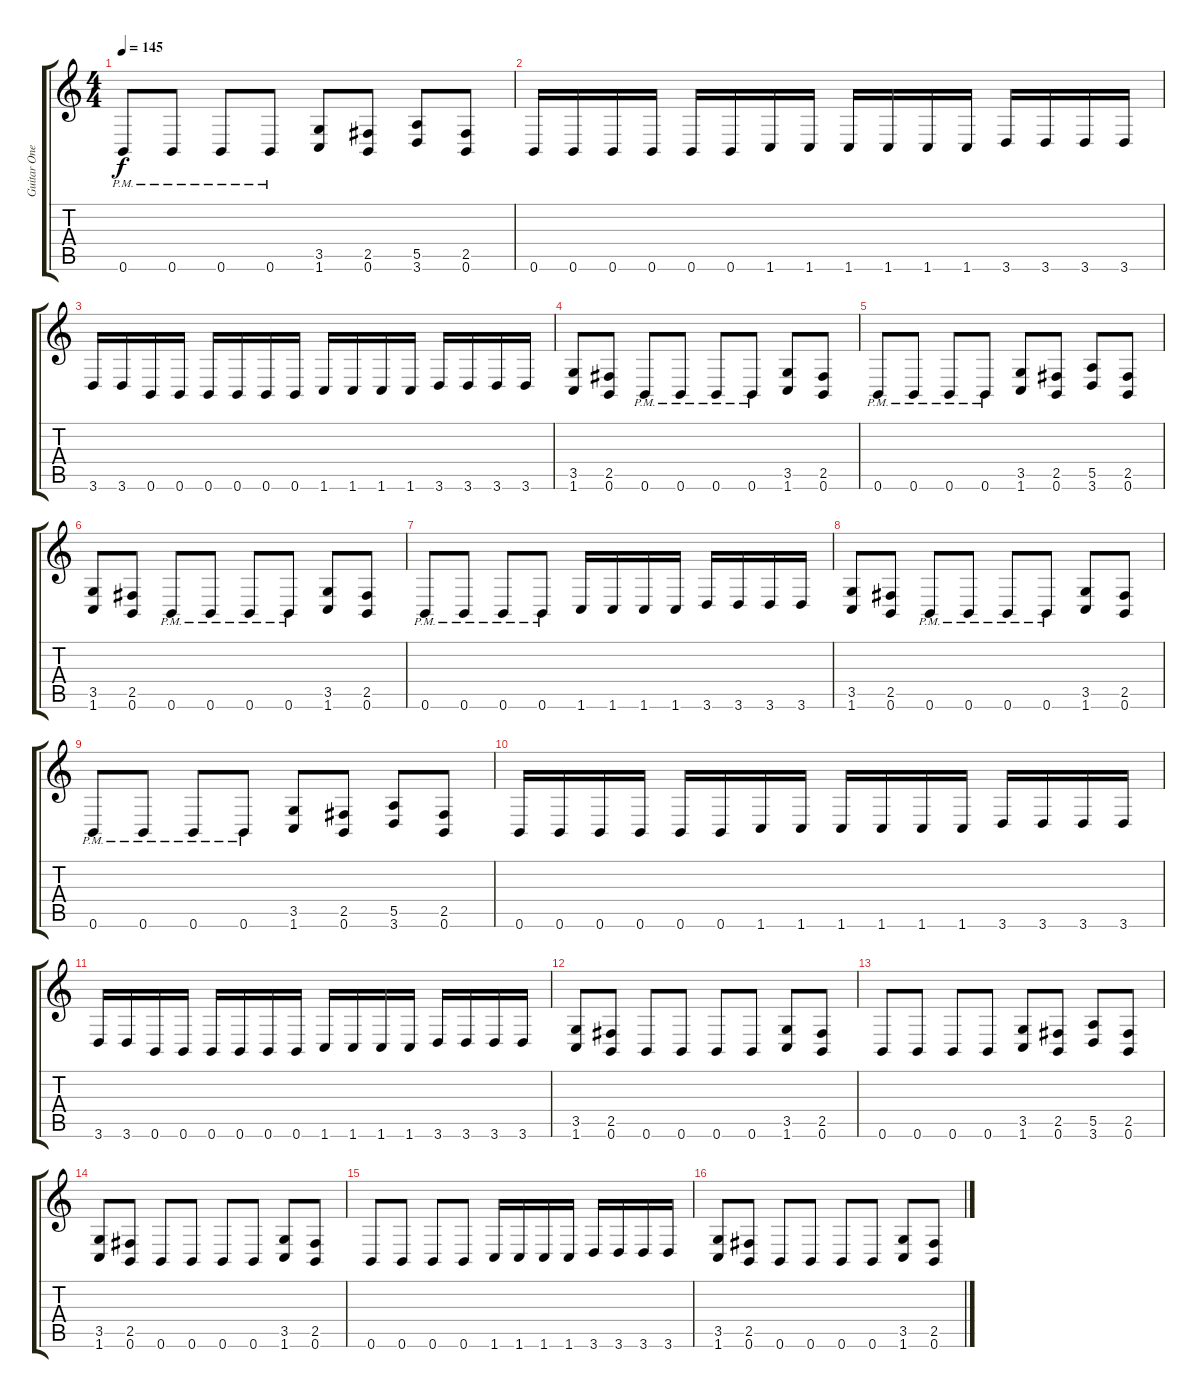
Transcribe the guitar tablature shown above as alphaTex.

\track ("Guitar One" "Guitar One") {instrument distortionguitar}
\staff {score tabs}
\tuning (B3 Gb3 D3 A2 E2 B1) {hide}
\ts (4 4)
\tempo 145
\clef g2
\ks c
0.6{pm}.8{dy f} 0.6{pm}.8 0.6{pm}.8 0.6{pm}.8 (3.5 1.6).8 (2.5 0.6).8 (5.5 3.6).8 (2.5 0.6).8 |
0.6.16 0.6.16 0.6.16 0.6.16 0.6.16 0.6.16 1.6.16 1.6.16 1.6.16 1.6.16 1.6.16 1.6.16 3.6.16 3.6.16 3.6.16 3.6.16 |
3.6.16 3.6.16 0.6.16 0.6.16 0.6.16 0.6.16 0.6.16 0.6.16 1.6.16 1.6.16 1.6.16 1.6.16 3.6.16 3.6.16 3.6.16 3.6.16 |
(3.5 1.6).8 (2.5 0.6).8 0.6{pm}.8 0.6{pm}.8 0.6{pm}.8 0.6{pm}.8 (3.5 1.6).8 (2.5 0.6).8 |
0.6{pm}.8 0.6{pm}.8 0.6{pm}.8 0.6{pm}.8 (3.5 1.6).8 (2.5 0.6).8 (5.5 3.6).8 (2.5 0.6).8 |
(3.5 1.6).8 (2.5 0.6).8 0.6{pm}.8 0.6{pm}.8 0.6{pm}.8 0.6{pm}.8 (3.5 1.6).8 (2.5 0.6).8 |
0.6{pm}.8 0.6{pm}.8 0.6{pm}.8 0.6{pm}.8 1.6.16 1.6.16 1.6.16 1.6.16 3.6.16 3.6.16 3.6.16 3.6.16 |
(3.5 1.6).8 (2.5 0.6).8 0.6{pm}.8 0.6{pm}.8 0.6{pm}.8 0.6{pm}.8 (3.5 1.6).8 (2.5 0.6).8 |
0.6{pm}.8 0.6{pm}.8 0.6{pm}.8 0.6{pm}.8 (3.5 1.6).8 (2.5 0.6).8 (5.5 3.6).8 (2.5 0.6).8 |
0.6.16 0.6.16 0.6.16 0.6.16 0.6.16 0.6.16 1.6.16 1.6.16 1.6.16 1.6.16 1.6.16 1.6.16 3.6.16 3.6.16 3.6.16 3.6.16 |
3.6.16 3.6.16 0.6.16 0.6.16 0.6.16 0.6.16 0.6.16 0.6.16 1.6.16 1.6.16 1.6.16 1.6.16 3.6.16 3.6.16 3.6.16 3.6.16 |
(3.5 1.6).8 (2.5 0.6).8 0.6.8 0.6.8 0.6.8 0.6.8 (3.5 1.6).8 (2.5 0.6).8 |
0.6.8 0.6.8 0.6.8 0.6.8 (3.5 1.6).8 (2.5 0.6).8 (5.5 3.6).8 (2.5 0.6).8 |
(3.5 1.6).8 (2.5 0.6).8 0.6.8 0.6.8 0.6.8 0.6.8 (3.5 1.6).8 (2.5 0.6).8 |
0.6.8 0.6.8 0.6.8 0.6.8 1.6.16 1.6.16 1.6.16 1.6.16 3.6.16 3.6.16 3.6.16 3.6.16 |
(3.5 1.6).8 (2.5 0.6).8 0.6.8 0.6.8 0.6.8 0.6.8 (3.5 1.6).8 (2.5 0.6).8
